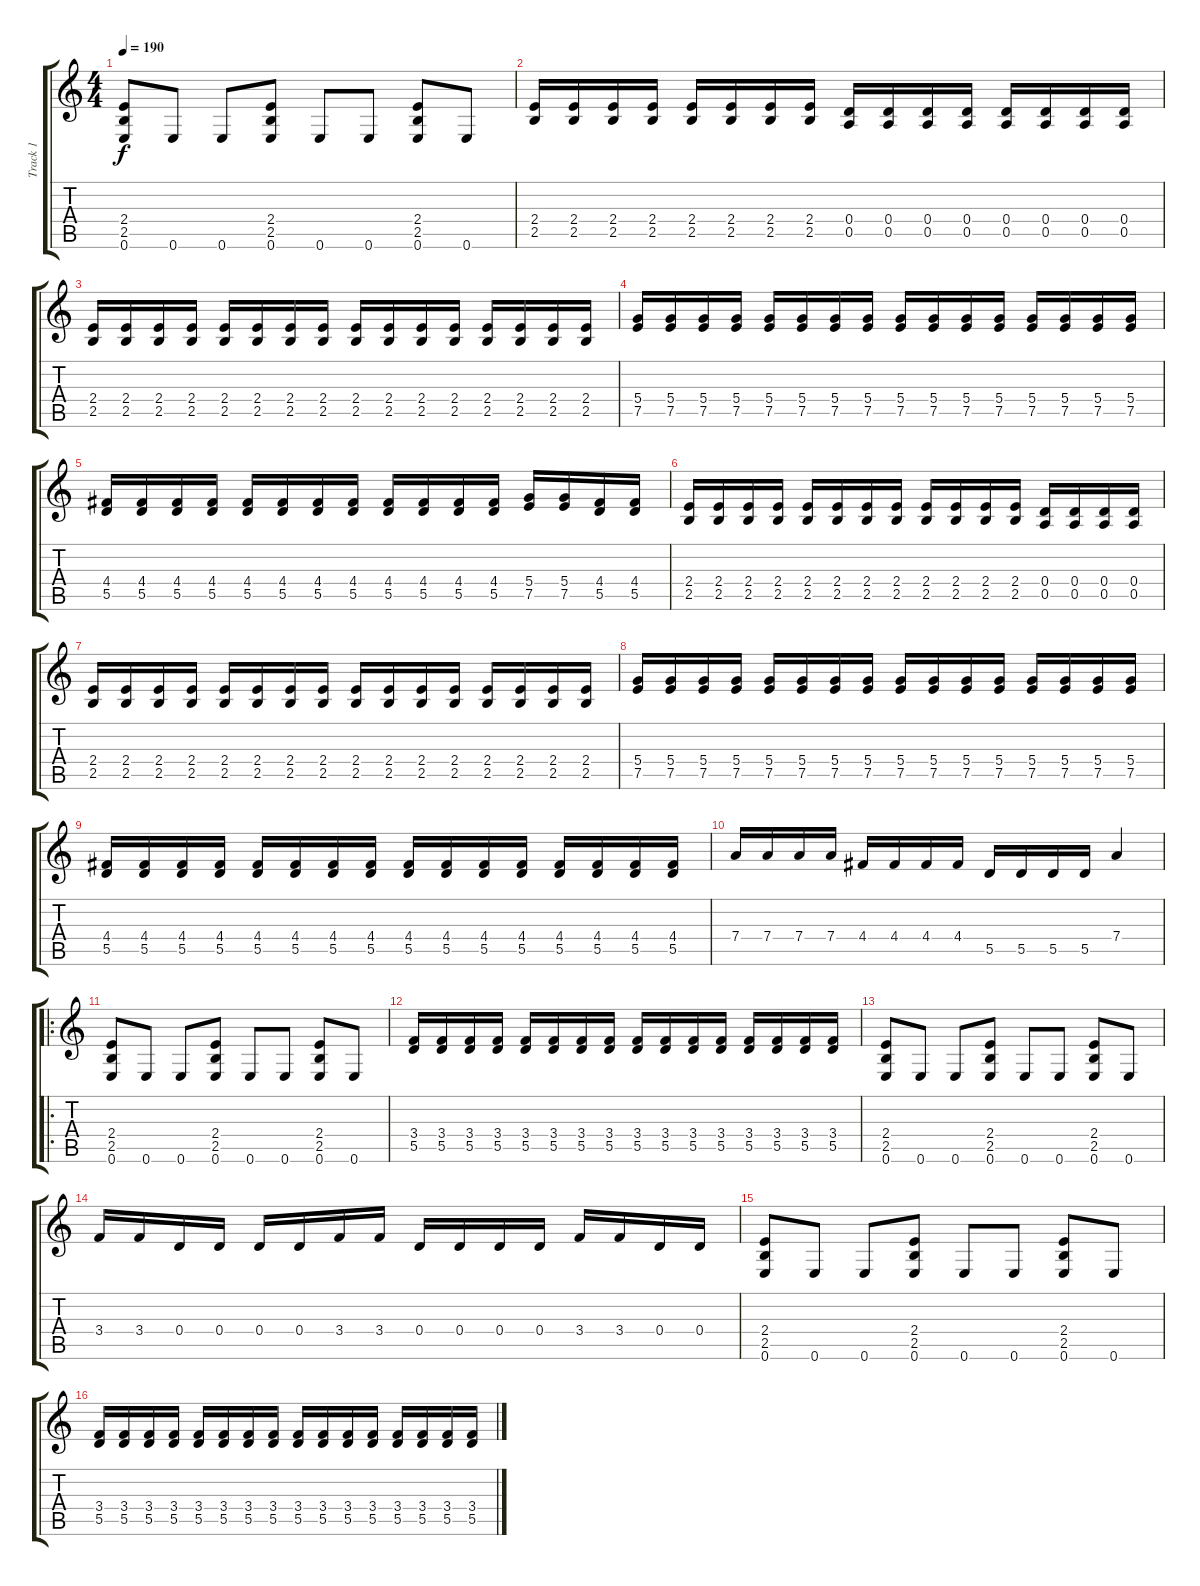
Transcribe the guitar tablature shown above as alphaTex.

\track ("Track 1" "Track 1") {instrument distortionguitar}
\staff {score tabs}
\tuning (E4 B3 G3 D3 A2 E2) {hide}
\ts (4 4)
\tempo 190
\clef g2
\ks c
(2.4 2.5 0.6).8{dy f} 0.6.8 0.6.8 (2.4 2.5 0.6).8 0.6.8 0.6.8 (2.4 2.5 0.6).8 0.6.8 |
(2.4 2.5).16 (2.4 2.5).16 (2.4 2.5).16 (2.4 2.5).16 (2.4 2.5).16 (2.4 2.5).16 (2.4 2.5).16 (2.4 2.5).16 (0.4 0.5).16 (0.4 0.5).16 (0.4 0.5).16 (0.4 0.5).16 (0.4 0.5).16 (0.4 0.5).16 (0.4 0.5).16 (0.4 0.5).16 |
(2.4 2.5).16 (2.4 2.5).16 (2.4 2.5).16 (2.4 2.5).16 (2.4 2.5).16 (2.4 2.5).16 (2.4 2.5).16 (2.4 2.5).16 (2.4 2.5).16 (2.4 2.5).16 (2.4 2.5).16 (2.4 2.5).16 (2.4 2.5).16 (2.4 2.5).16 (2.4 2.5).16 (2.4 2.5).16 |
(5.4 7.5).16 (5.4 7.5).16 (5.4 7.5).16 (5.4 7.5).16 (5.4 7.5).16 (5.4 7.5).16 (5.4 7.5).16 (5.4 7.5).16 (5.4 7.5).16 (5.4 7.5).16 (5.4 7.5).16 (5.4 7.5).16 (5.4 7.5).16 (5.4 7.5).16 (5.4 7.5).16 (5.4 7.5).16 |
(4.4 5.5).16 (4.4 5.5).16 (4.4 5.5).16 (4.4 5.5).16 (4.4 5.5).16 (4.4 5.5).16 (4.4 5.5).16 (4.4 5.5).16 (4.4 5.5).16 (4.4 5.5).16 (4.4 5.5).16 (4.4 5.5).16 (5.4 7.5).16 (5.4 7.5).16 (4.4 5.5).16 (4.4 5.5).16 |
(2.4 2.5).16 (2.4 2.5).16 (2.4 2.5).16 (2.4 2.5).16 (2.4 2.5).16 (2.4 2.5).16 (2.4 2.5).16 (2.4 2.5).16 (2.4 2.5).16 (2.4 2.5).16 (2.4 2.5).16 (2.4 2.5).16 (0.4 0.5).16 (0.4 0.5).16 (0.4 0.5).16 (0.4 0.5).16 |
(2.4 2.5).16 (2.4 2.5).16 (2.4 2.5).16 (2.4 2.5).16 (2.4 2.5).16 (2.4 2.5).16 (2.4 2.5).16 (2.4 2.5).16 (2.4 2.5).16 (2.4 2.5).16 (2.4 2.5).16 (2.4 2.5).16 (2.4 2.5).16 (2.4 2.5).16 (2.4 2.5).16 (2.4 2.5).16 |
(5.4 7.5).16 (5.4 7.5).16 (5.4 7.5).16 (5.4 7.5).16 (5.4 7.5).16 (5.4 7.5).16 (5.4 7.5).16 (5.4 7.5).16 (5.4 7.5).16 (5.4 7.5).16 (5.4 7.5).16 (5.4 7.5).16 (5.4 7.5).16 (5.4 7.5).16 (5.4 7.5).16 (5.4 7.5).16 |
(4.4 5.5).16 (4.4 5.5).16 (4.4 5.5).16 (4.4 5.5).16 (4.4 5.5).16 (4.4 5.5).16 (4.4 5.5).16 (4.4 5.5).16 (4.4 5.5).16 (4.4 5.5).16 (4.4 5.5).16 (4.4 5.5).16 (4.4 5.5).16 (4.4 5.5).16 (4.4 5.5).16 (4.4 5.5).16 |
7.4.16 7.4.16 7.4.16 7.4.16 4.4.16 4.4.16 4.4.16 4.4.16 5.5.16 5.5.16 5.5.16 5.5.16 7.4.4 |
\ro
(2.4 2.5 0.6).8 0.6.8 0.6.8 (2.4 2.5 0.6).8 0.6.8 0.6.8 (2.4 2.5 0.6).8 0.6.8 |
(3.4 5.5).16 (3.4 5.5).16 (3.4 5.5).16 (3.4 5.5).16 (3.4 5.5).16 (3.4 5.5).16 (3.4 5.5).16 (3.4 5.5).16 (3.4 5.5).16 (3.4 5.5).16 (3.4 5.5).16 (3.4 5.5).16 (3.4 5.5).16 (3.4 5.5).16 (3.4 5.5).16 (3.4 5.5).16 |
(2.4 2.5 0.6).8 0.6.8 0.6.8 (2.4 2.5 0.6).8 0.6.8 0.6.8 (2.4 2.5 0.6).8 0.6.8 |
3.4.16 3.4.16 0.4.16 0.4.16 0.4.16 0.4.16 3.4.16 3.4.16 0.4.16 0.4.16 0.4.16 0.4.16 3.4.16 3.4.16 0.4.16 0.4.16 |
(2.4 2.5 0.6).8 0.6.8 0.6.8 (2.4 2.5 0.6).8 0.6.8 0.6.8 (2.4 2.5 0.6).8 0.6.8 |
(3.4 5.5).16 (3.4 5.5).16 (3.4 5.5).16 (3.4 5.5).16 (3.4 5.5).16 (3.4 5.5).16 (3.4 5.5).16 (3.4 5.5).16 (3.4 5.5).16 (3.4 5.5).16 (3.4 5.5).16 (3.4 5.5).16 (3.4 5.5).16 (3.4 5.5).16 (3.4 5.5).16 (3.4 5.5).16
